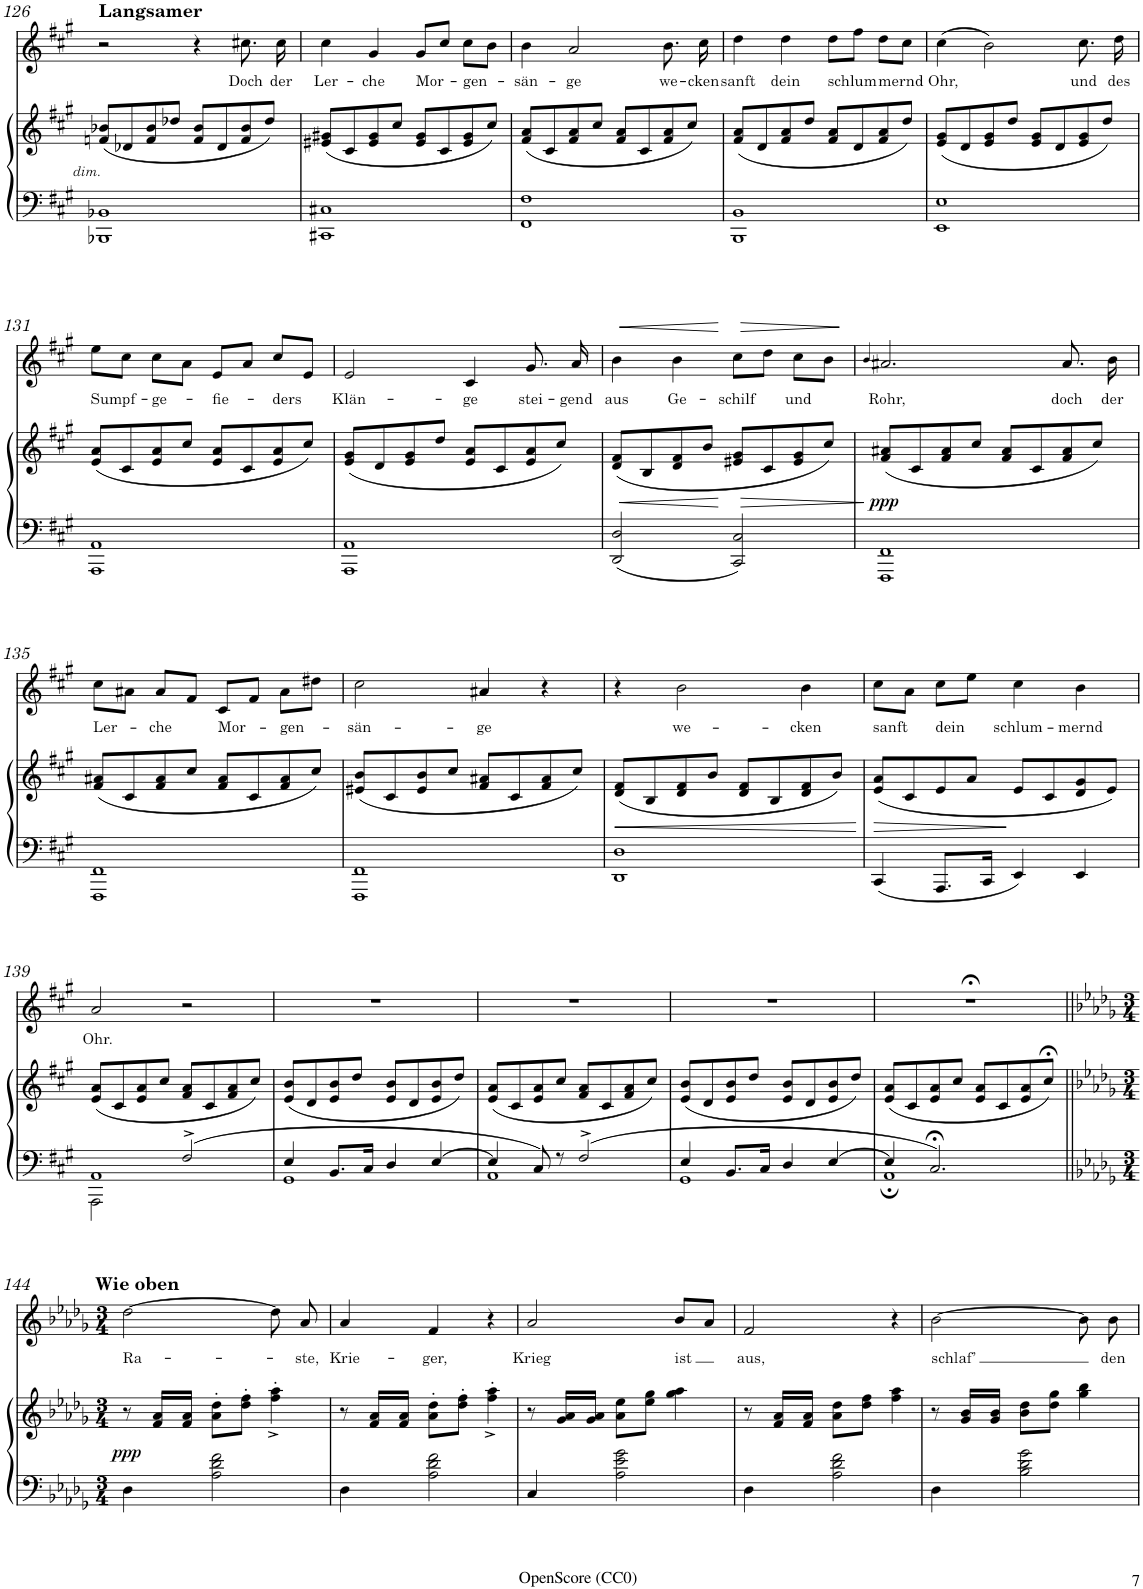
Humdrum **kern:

**kern	**kern	**dynam	**kern	**text	**dynam
*part2	*part2	*part2	*part1	*part1	*part1
*staff3	*staff2	*staff2/3	*staff1	*staff1	*staff1
*I"Piano	*	*	*I"Voice	*	*
*I'Pno	*	*	*	*	*
!!LO:PB:g=z
*clefF4	*clefG2	*	*clefG2	*	*
*k[f#c#g#]	*k[f#c#g#]	*	*k[f#c#g#]	*	*
*M4/4	*M4/4	*	*M4/4	*	*
*met(c)	*met(c)	*	*met(c)	*	*
=126	=126	=126	=126	=126	=126
!	!	!	!LO:TX:a:B:t=Langsamer	!	!
!	!LO:TX:b:i:t=dim.	!	!	!	!
1BBB-X 1BB-X	(8fn/ 8b-X/L	.	2r	.	.
.	8d-X/	.	.	.	.
.	8f/ 8b-/	.	.	.	.
.	8dd-X/J	.	.	.	.
.	8f/ 8b-/L	.	4r	.	.
.	8d-/	.	.	.	.
!	!	!	!	!LO:LY:b	!
.	8f/ 8b-/	.	8.cc#X\	Doch	.
.	8dd-/J)	.	.	.	.
!	!	!	!	!LO:LY:b	!
.	.	.	16cc#\	der	.
=127	=127	=127	=127	=127	=127
!	!	!	!	!LO:LY:b	!
1CC#X 1C#X	(8e#X/ 8g#X/L	.	4cc#\	Ler-	.
.	8c#/	.	.	.	.
!	!	!	!	!LO:LY:b	!
.	8e#/ 8g#/	.	4g#/	-che	.
.	8cc#/J	.	.	.	.
!	!	!	!	!LO:LY:b	!
.	8e#/ 8g#/L	.	8g#/L	Mor-	.
.	8c#/	.	8cc#/J	.	.
!	!	!	!	!LO:LY:b	!
.	8e#/ 8g#/	.	8cc#\L	-gen-	.
.	8cc#/J)	.	8b\J	.	.
=128	=128	=128	=128	=128	=128
!	!	!	!	!LO:LY:b	!
1FF# 1F#	(8f#/ 8a/L	.	4b\	-sän-	.
.	8c#/	.	.	.	.
!	!	!	!	!LO:LY:b	!
.	8f#/ 8a/	.	2a/	-ge	.
.	8cc#/J	.	.	.	.
.	8f#/ 8a/L	.	.	.	.
.	8c#/	.	.	.	.
!	!	!	!	!LO:LY:b	!
.	8f#/ 8a/	.	8.b\	we-	.
.	8cc#/J)	.	.	.	.
!	!	!	!	!LO:LY:b	!
.	.	.	16cc#\	-cken	.
=129	=129	=129	=129	=129	=129
!	!	!	!	!LO:LY:b	!
1BBB 1BB	(8f#/ 8a/L	.	4dd\	sanft	.
.	8d/	.	.	.	.
!	!	!	!	!LO:LY:b	!
.	8f#/ 8a/	.	4dd\	dein	.
.	8dd/J	.	.	.	.
!	!	!	!	!LO:LY:b	!
.	8f#/ 8a/L	.	8dd\L	schlum-	.
.	8d/	.	8ff#\J	.	.
!	!	!	!	!LO:LY:b	!
.	8f#/ 8a/	.	8dd\L	-mernd	.
.	8dd/J)	.	8cc#\J	.	.
=130	=130	=130	=130	=130	=130
!	!	!	!	!LO:LY:b	!
1EE 1E	(8e/ 8g#/L	.	(4cc#\	Ohr,	.
.	8d/	.	.	.	.
.	8e/ 8g#/	.	2b\)	.	.
.	8dd/J	.	.	.	.
.	8e/ 8g#/L	.	.	.	.
.	8d/	.	.	.	.
!	!	!	!	!LO:LY:b	!
.	8e/ 8g#/	.	8.cc#\	und	.
.	8dd/J)	.	.	.	.
!	!	!	!	!LO:LY:b	!
.	.	.	16dd\	des	.
!!LO:LB:g=z
=131	=131	=131	=131	=131	=131
!	!	!	!	!LO:LY:b	!
1AAA 1AA	(8e/ 8a/L	.	8ee\L	Sumpf-	.
.	8c#/	.	8cc#\J	.	.
!	!	!	!	!LO:LY:b	!
.	8e/ 8a/	.	8cc#\L	-ge-	.
.	8cc#/J	.	8a\J	.	.
!	!	!	!	!LO:LY:b	!
.	8e/ 8a/L	.	8e/L	-fie-	.
.	8c#/	.	8a/J	.	.
!	!	!	!	!LO:LY:b	!
.	8e/ 8a/	.	8cc#/L	-ders	.
.	8cc#/J)	.	8e/J	.	.
=132	=132	=132	=132	=132	=132
!	!	!	!	!LO:LY:b	!
1AAA 1AA	(8e/ 8g#/L	.	2e/	Klän-	.
.	8d/	.	.	.	.
.	8e/ 8g#/	.	.	.	.
.	8dd/J	.	.	.	.
!	!	!	!	!LO:LY:b	!
.	8e/ 8a/L	.	4c#/	-ge	.
.	8c#/	.	.	.	.
!	!	!	!	!LO:LY:b	!
.	8e/ 8a/	.	8.g#/	stei-	.
.	8cc#/J)	.	.	.	.
!	!	!	!	!LO:LY:b	!
.	.	.	16a/	-gend	.
=133	=133	=133	=133	=133	=133
!	!	!LO:HP:b	!	!LO:LY:b	!LO:HP:b
2DD/ 2D/	(8d/ 8f#/L	<	4b\	aus	<
.	8B/	.	.	.	.
!	!	!	!	!LO:LY:b	!
.	8d/ 8f#/	.	4b\	Ge-	.
.	8b/J	.	.	.	.
!	!	!LO:HP:n=1:b	!	!LO:LY:b	!LO:HP:n=1:b
2CC#/ 2C#/	8e#X/ 8g#/L	[ >	8cc#\L	-schilf	[ >
.	8c#/	.	8dd\J	.	.
!	!	!	!	!LO:LY:b	!
.	8e#/ 8g#/	.	8cc#\L	und	.
.	8cc#/J)	.	8b\J	.	.
.	.	]	.	.	]
=134	=134	=134	=134	=134	=134
.	.	.	4qb/	.	.
!	!	!LO:DY:b	!	!LO:LY:b	!
1FFF# 1FF#	(8f#/ 8a#X/L	ppp	2.a#X/	Rohr,	.
.	8c#/	.	.	.	.
.	8f#/ 8a#/	.	.	.	.
.	8cc#/J	.	.	.	.
.	8f#/ 8a#/L	.	.	.	.
.	8c#/	.	.	.	.
!	!	!	!	!LO:LY:b	!
.	8f#/ 8a#/	.	8.a#/	doch	.
.	8cc#/J)	.	.	.	.
!	!	!	!	!LO:LY:b	!
.	.	.	16b\	der	.
!!LO:LB:g=z
=135	=135	=135	=135	=135	=135
!	!	!	!	!LO:LY:b	!
1FFF# 1FF#	(8f#/ 8a#X/L	.	8cc#\L	Ler-	.
.	8c#/	.	8a#X\J	.	.
!	!	!	!	!LO:LY:b	!
.	8f#/ 8a#/	.	8a#/L	-che	.
.	8cc#/J	.	8f#/J	.	.
!	!	!	!	!LO:LY:b	!
.	8f#/ 8a#/L	.	8c#/L	Mor-	.
.	8c#/	.	8f#/J	.	.
!	!	!	!	!LO:LY:b	!
.	8f#/ 8a#/	.	8a#\L	-gen-	.
.	8cc#/J)	.	8dd#X\J	.	.
=136	=136	=136	=136	=136	=136
!	!	!	!	!LO:LY:b	!
1FFF# 1FF#	(8e#X/ 8b/L	.	2cc#\	-sän-	.
.	8c#/	.	.	.	.
.	8e#/ 8b/	.	.	.	.
.	8cc#/J	.	.	.	.
!	!	!	!	!LO:LY:b	!
.	8f#/ 8a#X/L	.	4a#X/	-ge	.
.	8c#/	.	.	.	.
.	8f#/ 8a#/	.	4r	.	.
.	8cc#/J)	.	.	.	.
=137	=137	=137	=137	=137	=137
!	!	!LO:HP:b	!	!	!
1DD 1D	(8d/ 8f#/L	<	4r	.	.
.	8B/	.	.	.	.
!	!	!	!	!LO:LY:b	!
.	8d/ 8f#/	.	2b\	we-	.
.	8b/J	.	.	.	.
.	8d/ 8f#/L	.	.	.	.
.	8B/	.	.	.	.
!	!	!	!	!LO:LY:b	!
.	8d/ 8f#/	.	4b\	-cken	.
.	8b/J)	.	.	.	.
.	.	[	.	.	.
=138	=138	=138	=138	=138	=138
!	!	!LO:HP:b	!	!LO:LY:b	!
4CC#/	(8e/ 8a/L	>	8cc#\L	sanft	.
.	8c#/	.	8a\J	.	.
!	!	!	!	!LO:LY:b	!
8.AAA/L	8e/	.	8cc#\L	dein	.
.	8a/J	.	8ee\J	.	.
16CC#/Jk	.	.	.	.	.
!	!	!	!	!LO:LY:b	!
4EE/	8e/L	]	4cc#\	schlum-	.
.	8c#/	.	.	.	.
!	!	!	!	!LO:LY:b	!
4EE/	8d/ 8g#/	.	4b\	-mernd	.
.	8e/J)	.	.	.	.
!!LO:LB:g=z
=139	=139	=139	=139	=139	=139
*^	*	*	*	*	*
!	!	!	!	!	!LO:LY:b	!
2AAA\	1AA	(8e/ 8a/L	.	2a/	Ohr.	.
.	.	8c#/	.	.	.	.
.	.	8e/ 8a/	.	.	.	.
.	.	8cc#/J	.	.	.	.
2F#^/	.	8f#/ 8a/L	.	2r	.	.
.	.	8c#/	.	.	.	.
.	.	8f#/ 8a/	.	.	.	.
.	.	8cc#/J)	.	.	.	.
=140	=140	=140	=140	=140	=140	=140
4E/	1GG#	(8e/ 8b/L	.	1r	.	.
.	.	8d/	.	.	.	.
8.BB/L	.	8e/ 8b/	.	.	.	.
.	.	8dd/J	.	.	.	.
16C#/Jk	.	.	.	.	.	.
4D/	.	8e/ 8b/L	.	.	.	.
.	.	8d/	.	.	.	.
[4E/	.	8e/ 8b/	.	.	.	.
.	.	8dd/J)	.	.	.	.
=141	=141	=141	=141	=141	=141	=141
4E/]	1AA	(8e/ 8a/L	.	1r	.	.
.	.	8c#/	.	.	.	.
8C#/	.	8e/ 8a/	.	.	.	.
8r	.	8cc#/J	.	.	.	.
2F#^/	.	8f#/ 8a/L	.	.	.	.
.	.	8c#/	.	.	.	.
.	.	8f#/ 8a/	.	.	.	.
.	.	8cc#/J)	.	.	.	.
=142	=142	=142	=142	=142	=142	=142
4E/	1GG#	(8e/ 8b/L	.	1r	.	.
.	.	8d/	.	.	.	.
8.BB/L	.	8e/ 8b/	.	.	.	.
.	.	8dd/J	.	.	.	.
16C#/Jk	.	.	.	.	.	.
4D/	.	8e/ 8b/L	.	.	.	.
.	.	8d/	.	.	.	.
[4E/	.	8e/ 8b/	.	.	.	.
.	.	8dd/J)	.	.	.	.
=143	=143	=143	=143	=143	=143	=143
4E/]	1AA;	(8e/ 8a/L	.	1r;<	.	.
.	.	8c#/	.	.	.	.
2.C#;</	.	8e/ 8a/	.	.	.	.
.	.	8cc#/J	.	.	.	.
.	.	8e/ 8a/L	.	.	.	.
.	.	8c#/	.	.	.	.
.	.	8e/ 8a/	.	.	.	.
.	.	8cc#;</J)	.	.	.	.
*v	*v	*	*	*	*	*
!!LO:LB:g=z
=144||	=144||	=144||	=144||	=144||	=144||
*k[b-e-a-d-g-]	*k[b-e-a-d-g-]	*	*k[b-e-a-d-g-]	*	*
*M3/4	*M3/4	*	*M3/4	*	*
!	!	!	!LO:TX:a:B:t=Wie oben	!	!
!	!	!LO:DY:b	!	!LO:LY:b	!
4D-\	8r	ppp	[2dd-\	Ra-	.
.	16f/ 16a-/LL	.	.	.	.
.	16f/ 16a-/JJ	.	.	.	.
2A-\ 2d-\ 2f\	8a-\' 8dd-\'L	.	.	.	.
.	8dd-\' 8ff\'J	.	.	.	.
.	4ff\'^< 4aa-\'^<	.	8dd-\]	.	.
!	!	!	!	!LO:LY:b	!
.	.	.	8a-/	-ste,	.
=145	=145	=145	=145	=145	=145
!	!	!	!	!LO:LY:b	!
4D-\	8r	.	4a-/	Krie-	.
.	16f/ 16a-/LL	.	.	.	.
.	16f/ 16a-/JJ	.	.	.	.
!	!	!	!	!LO:LY:b	!
2A-\ 2d-\ 2f\	8a-\' 8dd-\'L	.	4f/	-ger,	.
.	8dd-\' 8ff\'J	.	.	.	.
.	4ff\'^< 4aa-\'^<	.	4r	.	.
=146	=146	=146	=146	=146	=146
!	!	!	!	!LO:LY:b	!
4C/	8r	.	2a-/	Krieg	.
.	16g-/ 16a-/LL	.	.	.	.
.	16g-/ 16a-/JJ	.	.	.	.
2A-\ 2e-\ 2g-\	8a-\' 8ee-\'L	.	.	.	.
.	8ee-\' 8gg-\'J	.	.	.	.
!	!	!	!	!LO:LY:b	!
.	4gg-\' 4aa-\'	.	8b-/L	ist	.
.	.	.	8a-/J	.	.
=147	=147	=147	=147	=147	=147
!	!	!	!	!LO:LY:b	!
4D-\	8r	.	2f/	aus,	.
.	16f/ 16a-/LL	.	.	.	.
.	16f/ 16a-/JJ	.	.	.	.
2A-\ 2d-\ 2f\	8a-\' 8dd-\'L	.	.	.	.
.	8dd-\' 8ff\'J	.	.	.	.
.	4ff\'^ 4aa-\'^	.	4r	.	.
=148	=148	=148	=148	=148	=148
!	!	!	!	!LO:LY:b	!
4D-\	8r	.	[2b-\	schlaf’	.
.	16g-/ 16b-/LL	.	.	.	.
.	16g-/ 16b-/JJ	.	.	.	.
2B-\ 2d-\ 2g-\	8b-\' 8dd-\'L	.	.	.	.
.	8dd-\' 8gg-\'J	.	.	.	.
.	4gg-\'^ 4bb-\'^	.	8b-\]	.	.
!	!	!	!	!LO:LY:b	!
.	.	.	8b-\	den	.
=	=	=	=	=	=
*-	*-	*-	*-	*-	*-
